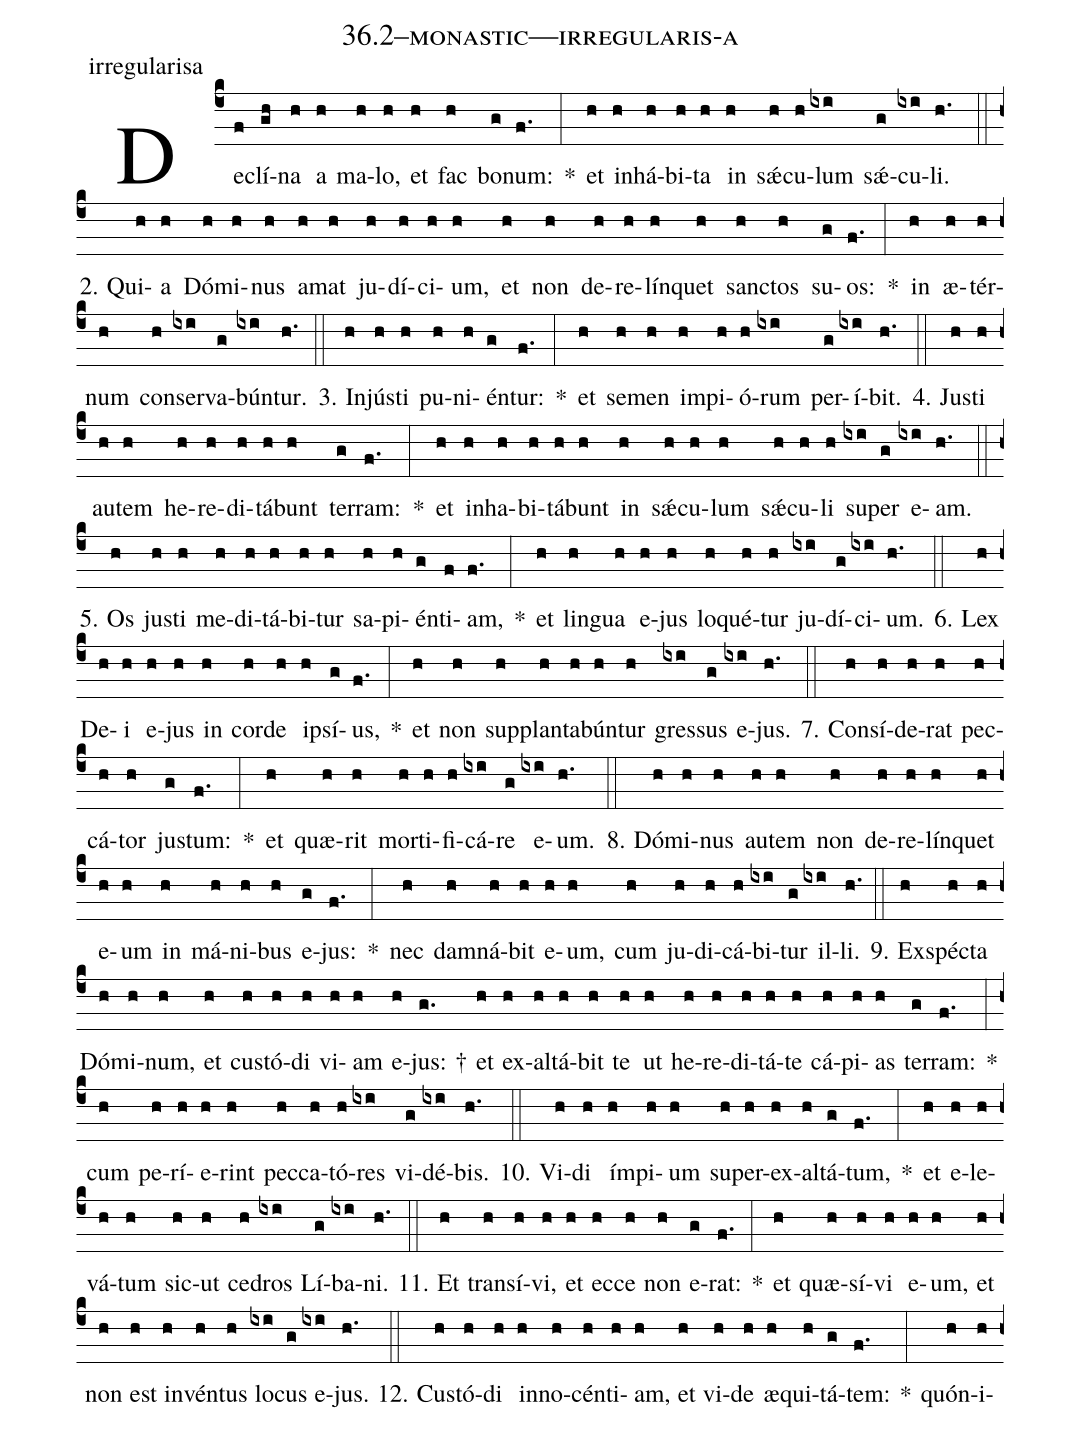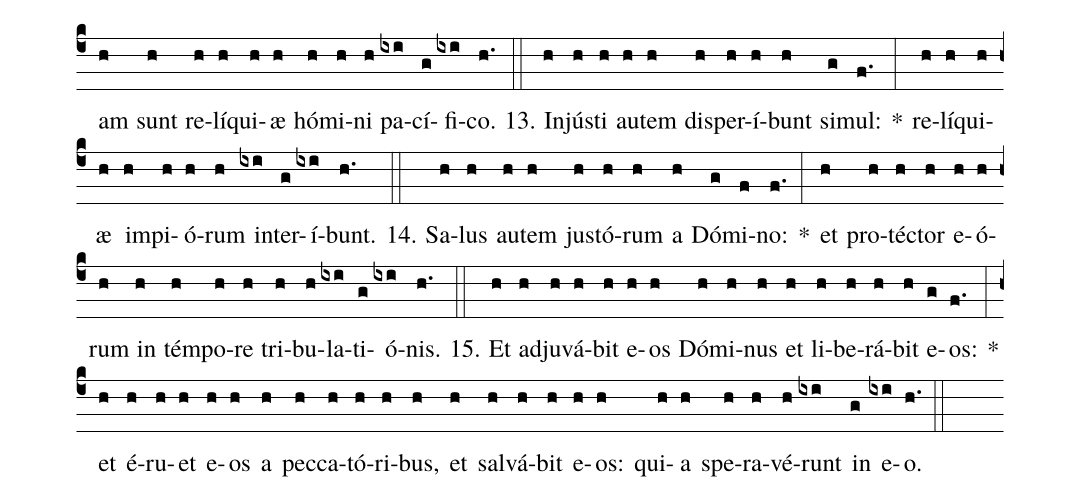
name: 36.2--monastic---irregularis-a;
annotation: irregularisa;
%%
(c4)De(f)clí(gh)na(h) a(h) ma(h)lo,(h) et(h) fac(h) bo(g)num:(f.) *(:) et(h) in(h)há(h)bi(h)ta(h) in(h) sǽ(h)cu(h)lum(ixi) sǽ(g)cu(ixi)li.(h.) (::)
2. Qui(h)a(h) Dó(h)mi(h)nus(h) a(h)mat(h) ju(h)dí(h)ci(h)um,(h) et(h) non(h) de(h)re(h)lín(h)quet(h) sanc(h)tos(h) su(g)os:(f.) *(:) in(h) æ(h)tér(h)num(h) con(h)ser(ixi)va(g)bún(ixi)tur.(h.) (::)
3. In(h)jús(h)ti(h) pu(h)ni(h)én(g)tur:(f.) *(:) et(h) se(h)men(h) im(h)pi(h)ó(h)rum(ixi) per(g)í(ixi)bit.(h.) (::)
4. Jus(h)ti(h) au(h)tem(h) he(h)re(h)di(h)tá(h)bunt(h) ter(g)ram:(f.) *(:) et(h) in(h)ha(h)bi(h)tá(h)bunt(h) in(h) sǽ(h)cu(h)lum(h) sǽ(h)cu(h)li(h) su(ixi)per(g) e(ixi)am.(h.) (::)
5. Os(h) jus(h)ti(h) me(h)di(h)tá(h)bi(h)tur(h) sa(h)pi(h)én(g)ti(f)am,(f.) *(:) et(h) lin(h)gua(h) e(h)jus(h) lo(h)qué(h)tur(h) ju(ixi)dí(g)ci(ixi)um.(h.) (::)
6. Lex(h) De(h)i(h) e(h)jus(h) in(h) cor(h)de(h) ip(h)sí(g)us,(f.) *(:) et(h) non(h) sup(h)plan(h)ta(h)bún(h)tur(h) gres(ixi)sus(g) e(ixi)jus.(h.) (::)
7. Con(h)sí(h)de(h)rat(h) pec(h)cá(h)tor(h) jus(g)tum:(f.) *(:) et(h) quæ(h)rit(h) mor(h)ti(h)fi(h)cá(ixi)re(g) e(ixi)um.(h.) (::)
8. Dó(h)mi(h)nus(h) au(h)tem(h) non(h) de(h)re(h)lín(h)quet(h) e(h)um(h) in(h) má(h)ni(h)bus(h) e(g)jus:(f.) *(:) nec(h) dam(h)ná(h)bit(h) e(h)um,(h) cum(h) ju(h)di(h)cá(h)bi(ixi)tur(g) il(ixi)li.(h.) (::)
9. Ex(h)spéc(h)ta(h) Dó(h)mi(h)num,(h) et(h) cus(h)tó(h)di(h) vi(h)am(h) e(h)jus: †(g.) et(h) ex(h)al(h)tá(h)bit(h) te(h) ut(h) he(h)re(h)di(h)tá(h)te(h) cá(h)pi(h)as(h) ter(g)ram:(f.) *(:) cum(h) pe(h)rí(h)e(h)rint(h) pec(h)ca(h)tó(h)res(ixi) vi(g)dé(ixi)bis.(h.) (::)
10. Vi(h)di(h) ím(h)pi(h)um(h) su(h)per(h)ex(h)al(h)tá(g)tum,(f.) *(:) et(h) e(h)le(h)vá(h)tum(h) sic(h)ut(h) ce(h)dros(ixi) Lí(g)ba(ixi)ni.(h.) (::)
11. Et(h) trans(h)í(h)vi,(h) et(h) ec(h)ce(h) non(h) e(g)rat:(f.) *(:) et(h) quæ(h)sí(h)vi(h) e(h)um,(h) et(h) non(h) est(h) in(h)vén(h)tus(h) lo(ixi)cus(g) e(ixi)jus.(h.) (::)
12. Cus(h)tó(h)di(h) in(h)no(h)cén(h)ti(h)am,(h) et(h) vi(h)de(h) æ(h)qui(h)tá(g)tem:(f.) *(:) quón(h)i(h)am(h) sunt(h) re(h)lí(h)qui(h)æ(h) hó(h)mi(h)ni(h) pa(ixi)cí(g)fi(ixi)co.(h.) (::)
13. In(h)jús(h)ti(h) au(h)tem(h) dis(h)per(h)í(h)bunt(h) si(g)mul:(f.) *(:) re(h)lí(h)qui(h)æ(h) im(h)pi(h)ó(h)rum(h) in(ixi)ter(g)í(ixi)bunt.(h.) (::)
14. Sa(h)lus(h) au(h)tem(h) jus(h)tó(h)rum(h) a(h) Dó(g)mi(f)no:(f.) *(:) et(h) pro(h)téc(h)tor(h) e(h)ó(h)rum(h) in(h) tém(h)po(h)re(h) tri(h)bu(h)la(ixi)ti(g)ó(ixi)nis.(h.) (::)
15. Et(h) ad(h)ju(h)vá(h)bit(h) e(h)os(h) Dó(h)mi(h)nus(h) et(h) li(h)be(h)rá(h)bit(h) e(g)os:(f.) *(:) et(h) é(h)ru(h)et(h) e(h)os(h) a(h) pec(h)ca(h)tó(h)ri(h)bus,(h) et(h) sal(h)vá(h)bit(h) e(h)os:(h) qui(h)a(h) spe(h)ra(h)vé(h)runt(ixi) in(g) e(ixi)o.(h.) (::)
